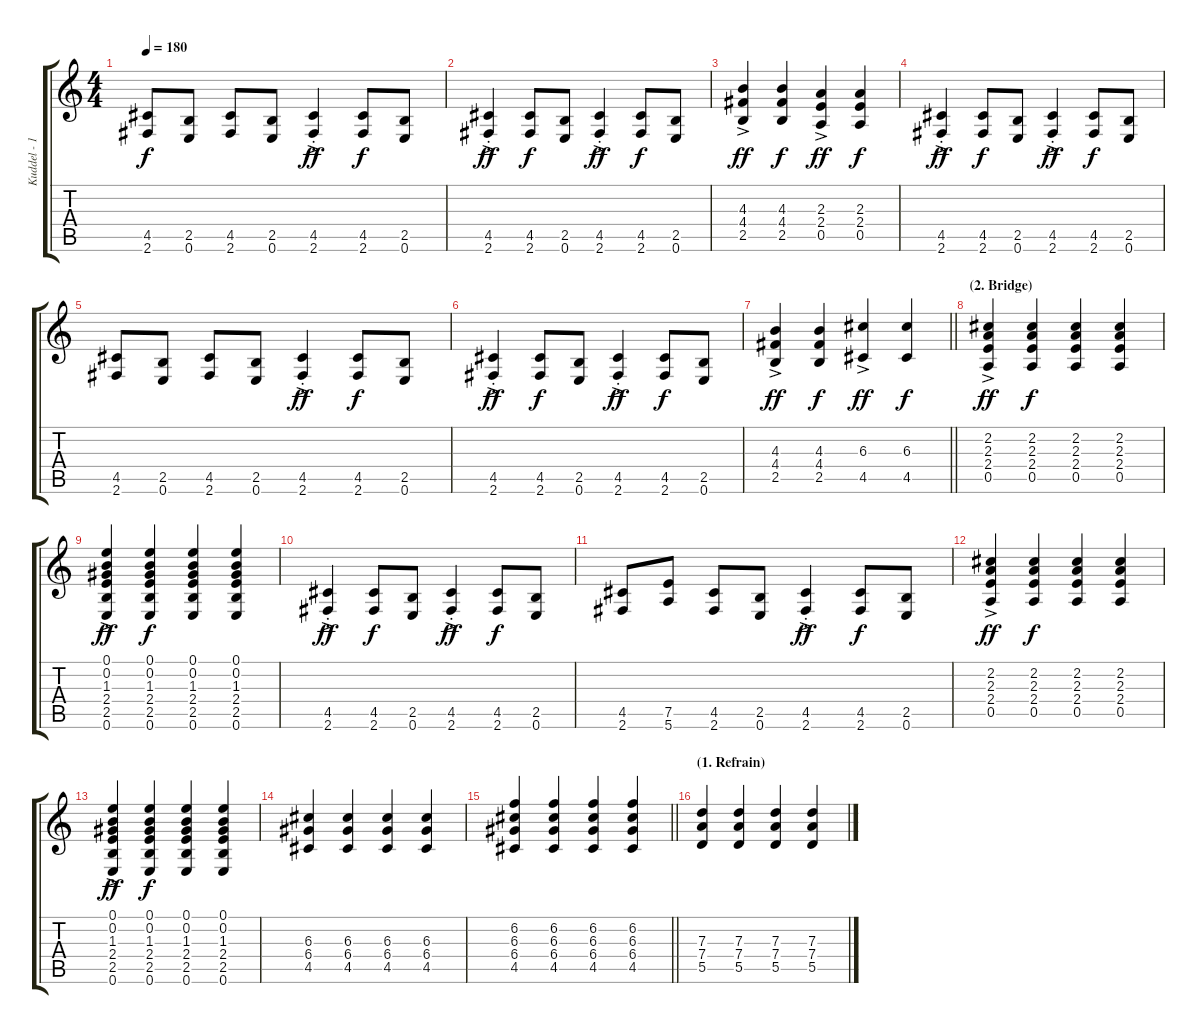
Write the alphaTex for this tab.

\track ("Kuddel - 1. Gitarre" "Kuddel - 1") {instrument distortionguitar}
\staff {score tabs}
\tuning (E4 B3 G3 D3 A2 E2) {hide}
\ts (4 4)
\tempo 180
\clef g2
\ks c
(4.5 2.6).8{dy f} (2.5 0.6).8 (4.5 2.6).8 (2.5 0.6).8 (4.5{ac st} 2.6{ac st}).4{dy ff} (4.5 2.6).8{dy f} (2.5 0.6).8 |
(4.5{ac st} 2.6{ac st}).4{dy ff} (4.5 2.6).8{dy f} (2.5 0.6).8 (4.5{ac st} 2.6{ac st}).4{dy ff} (4.5 2.6).8{dy f} (2.5 0.6).8 |
(4.3{ac} 4.4{ac} 2.5{ac}).4{dy ff} (4.3 4.4 2.5).4{dy f} (2.3{ac} 2.4{ac} 0.5{ac}).4{dy ff} (2.3 2.4 0.5).4{dy f} |
(4.5{ac st} 2.6{ac st}).4{dy ff} (4.5 2.6).8{dy f} (2.5 0.6).8 (4.5{ac st} 2.6{ac st}).4{dy ff} (4.5 2.6).8{dy f} (2.5 0.6).8 |
(4.5 2.6).8 (2.5 0.6).8 (4.5 2.6).8 (2.5 0.6).8 (4.5{ac st} 2.6{ac st}).4{dy ff} (4.5 2.6).8{dy f} (2.5 0.6).8 |
(4.5{ac st} 2.6{ac st}).4{dy ff} (4.5 2.6).8{dy f} (2.5 0.6).8 (4.5{ac st} 2.6{ac st}).4{dy ff} (4.5 2.6).8{dy f} (2.5 0.6).8 |
\barLineRight lightlight
(4.3{ac} 4.4{ac} 2.5{ac}).4{dy ff} (4.3 4.4 2.5).4{dy f} (6.3{ac} 4.5{ac}).4{dy ff} (6.3 4.5).4{dy f} |
\section ("" "(2. Bridge)")
(2.2{ac} 2.3{ac} 2.4{ac} 0.5{ac}).4{dy ff} (2.2 2.3 2.4 0.5).4{dy f} (2.2 2.3 2.4 0.5).4 (2.2 2.3 2.4 0.5).4 |
(0.1{ac} 0.2{ac} 1.3{ac} 2.4{ac} 2.5{ac} 0.6{ac}).4{dy ff} (0.1 0.2 1.3 2.4 2.5 0.6).4{dy f} (0.1 0.2 1.3 2.4 2.5 0.6).4 (0.1 0.2 1.3 2.4 2.5 0.6).4 |
(4.5{ac st} 2.6{ac st}).4{dy ff} (4.5 2.6).8{dy f} (2.5 0.6).8 (4.5{ac st} 2.6{ac st}).4{dy ff} (4.5 2.6).8{dy f} (2.5 0.6).8 |
(4.5 2.6).8 (7.5 5.6).8 (4.5 2.6).8 (2.5 0.6).8 (4.5{ac st} 2.6{ac st}).4{dy ff} (4.5 2.6).8{dy f} (2.5 0.6).8 |
(2.2{ac} 2.3{ac} 2.4{ac} 0.5{ac}).4{dy ff} (2.2 2.3 2.4 0.5).4{dy f} (2.2 2.3 2.4 0.5).4 (2.2 2.3 2.4 0.5).4 |
(0.1{ac} 0.2{ac} 1.3{ac} 2.4{ac} 2.5{ac} 0.6{ac}).4{dy ff} (0.1 0.2 1.3 2.4 2.5 0.6).4{dy f} (0.1 0.2 1.3 2.4 2.5 0.6).4 (0.1 0.2 1.3 2.4 2.5 0.6).4 |
(6.3 6.4 4.5).4 (6.3 6.4 4.5).4 (6.3 6.4 4.5).4 (6.3 6.4 4.5).4 |
\barLineRight lightlight
(6.2 6.3 6.4 4.5).4 (6.2 6.3 6.4 4.5).4 (6.2 6.3 6.4 4.5).4 (6.2 6.3 6.4 4.5).4 |
\section ("" "(1. Refrain)")
(7.3 7.4 5.5).4 (7.3 7.4 5.5).4 (7.3 7.4 5.5).4 (7.3 7.4 5.5).4
